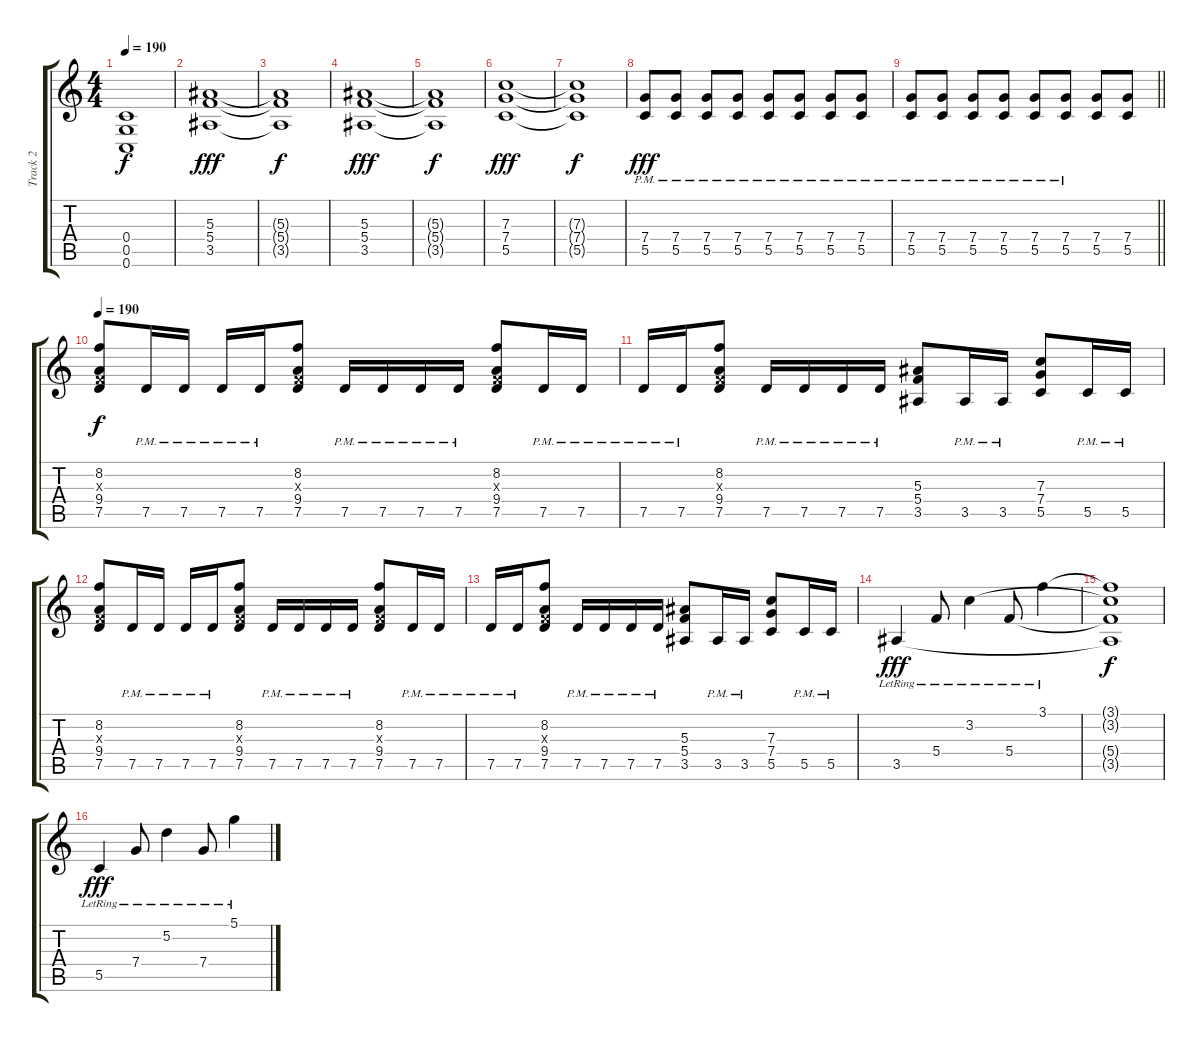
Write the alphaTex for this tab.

\track ("Track 2" "Track 2") {instrument distortionguitar}
\staff {score tabs}
\tuning (D4 A3 F3 C3 G2 C2) {hide}
\ts (4 4)
\tempo 190
\clef g2
\ks c
(0.4{t} 0.5{t} 0.6{t}).1{dy f} |
(5.3 5.4 3.5).1{dy fff} |
(5.3{t} 5.4{t} 3.5{t}).1{dy f} |
(5.3 5.4 3.5).1{dy fff} |
(5.3{t} 5.4{t} 3.5{t}).1{dy f} |
(7.3 7.4 5.5).1{dy fff} |
(7.3{t} 7.4{t} 5.5{t}).1{dy f} |
(7.4{pm} 5.5{pm}).8{dy fff} (7.4{pm} 5.5{pm}).8 (7.4{pm} 5.5{pm}).8 (7.4{pm} 5.5{pm}).8 (7.4{pm} 5.5{pm}).8 (7.4{pm} 5.5{pm}).8 (7.4{pm} 5.5{pm}).8 (7.4{pm} 5.5{pm}).8 |
\barLineRight lightlight
(7.4{pm} 5.5{pm}).8 (7.4{pm} 5.5{pm}).8 (7.4{pm} 5.5{pm}).8 (7.4{pm} 5.5{pm}).8 (7.4{pm} 5.5{pm}).8 (7.4{pm} 5.5{pm}).8 (7.4 5.5).8 (7.4 5.5).8 |
\tempo 190
(8.2 0.3{x} 9.4 7.5).8{dy f} 7.5{pm}.16 7.5{pm}.16 7.5{pm}.16 7.5{pm}.16 (8.2 0.3{x} 9.4 7.5).8 7.5{pm}.16 7.5{pm}.16 7.5{pm}.16 7.5{pm}.16 (8.2 0.3{x} 9.4 7.5).8 7.5{pm}.16 7.5{pm}.16 |
7.5{pm}.16 7.5{pm}.16 (8.2 0.3{x} 9.4 7.5).8 7.5{pm}.16 7.5{pm}.16 7.5{pm}.16 7.5{pm}.16 (5.3 5.4 3.5).8 3.5{pm}.16 3.5{pm}.16 (7.3 7.4 5.5).8 5.5{pm}.16 5.5{pm}.16 |
(8.2 0.3{x} 9.4 7.5).8 7.5{pm}.16 7.5{pm}.16 7.5{pm}.16 7.5{pm}.16 (8.2 0.3{x} 9.4 7.5).8 7.5{pm}.16 7.5{pm}.16 7.5{pm}.16 7.5{pm}.16 (8.2 0.3{x} 9.4 7.5).8 7.5{pm}.16 7.5{pm}.16 |
7.5{pm}.16 7.5{pm}.16 (8.2 0.3{x} 9.4 7.5).8 7.5{pm}.16 7.5{pm}.16 7.5{pm}.16 7.5{pm}.16 (5.3 5.4 3.5).8 3.5{pm}.16 3.5{pm}.16 (7.3 7.4 5.5).8 5.5{pm}.16 5.5{pm}.16 |
3.5{lr}.4{dy fff} 5.4{lr}.8 3.2{lr}.4 5.4{lr}.8 3.1{lr}.4 |
(3.1{t} 3.2{t} 5.4{t} 3.5{t}).1{dy f} |
5.5{lr}.4{dy fff} 7.4{lr}.8 5.2{lr}.4 7.4{lr}.8 5.1{lr}.4
